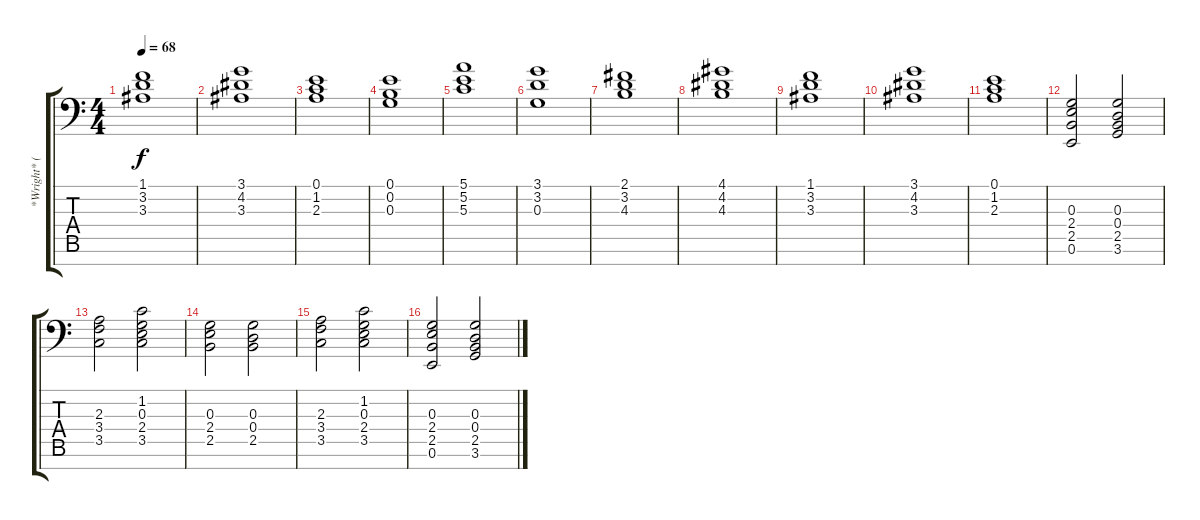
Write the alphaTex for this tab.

\track ("*Wright* (Organ)" "*Wright* (") {instrument drawbarorgan}
\staff {score tabs}
\tuning (E4 B3 G3 D3 A2 E2 E1) {hide}
\ts (4 4)
\tempo 68
\clef f4
\ks c
(1.1 3.2 3.3).1{dy f} |
(3.1 4.2 3.3).1 |
(0.1 1.2 2.3).1 |
(0.1 0.2 0.3).1 |
(5.1 5.2 5.3).1 |
(3.1 3.2 0.3).1 |
(2.1 3.2 4.3).1 |
(4.1 4.2 4.3).1 |
(1.1 3.2 3.3).1 |
(3.1 4.2 3.3).1 |
(0.1 1.2 2.3).1 |
(0.3 2.4 2.5 0.6).2{volume 13 balance 16 instrument drawbarorgan} (0.3 0.4 2.5 3.6).2 |
(2.3 3.4 3.5).2 (1.2 0.3 2.4 3.5).2 |
(0.3 2.4 2.5).2 (0.3 0.4 2.5).2 |
(2.3 3.4 3.5).2 (1.2 0.3 2.4 3.5).2 |
(0.3 2.4 2.5 0.6).2 (0.3 0.4 2.5 3.6).2
